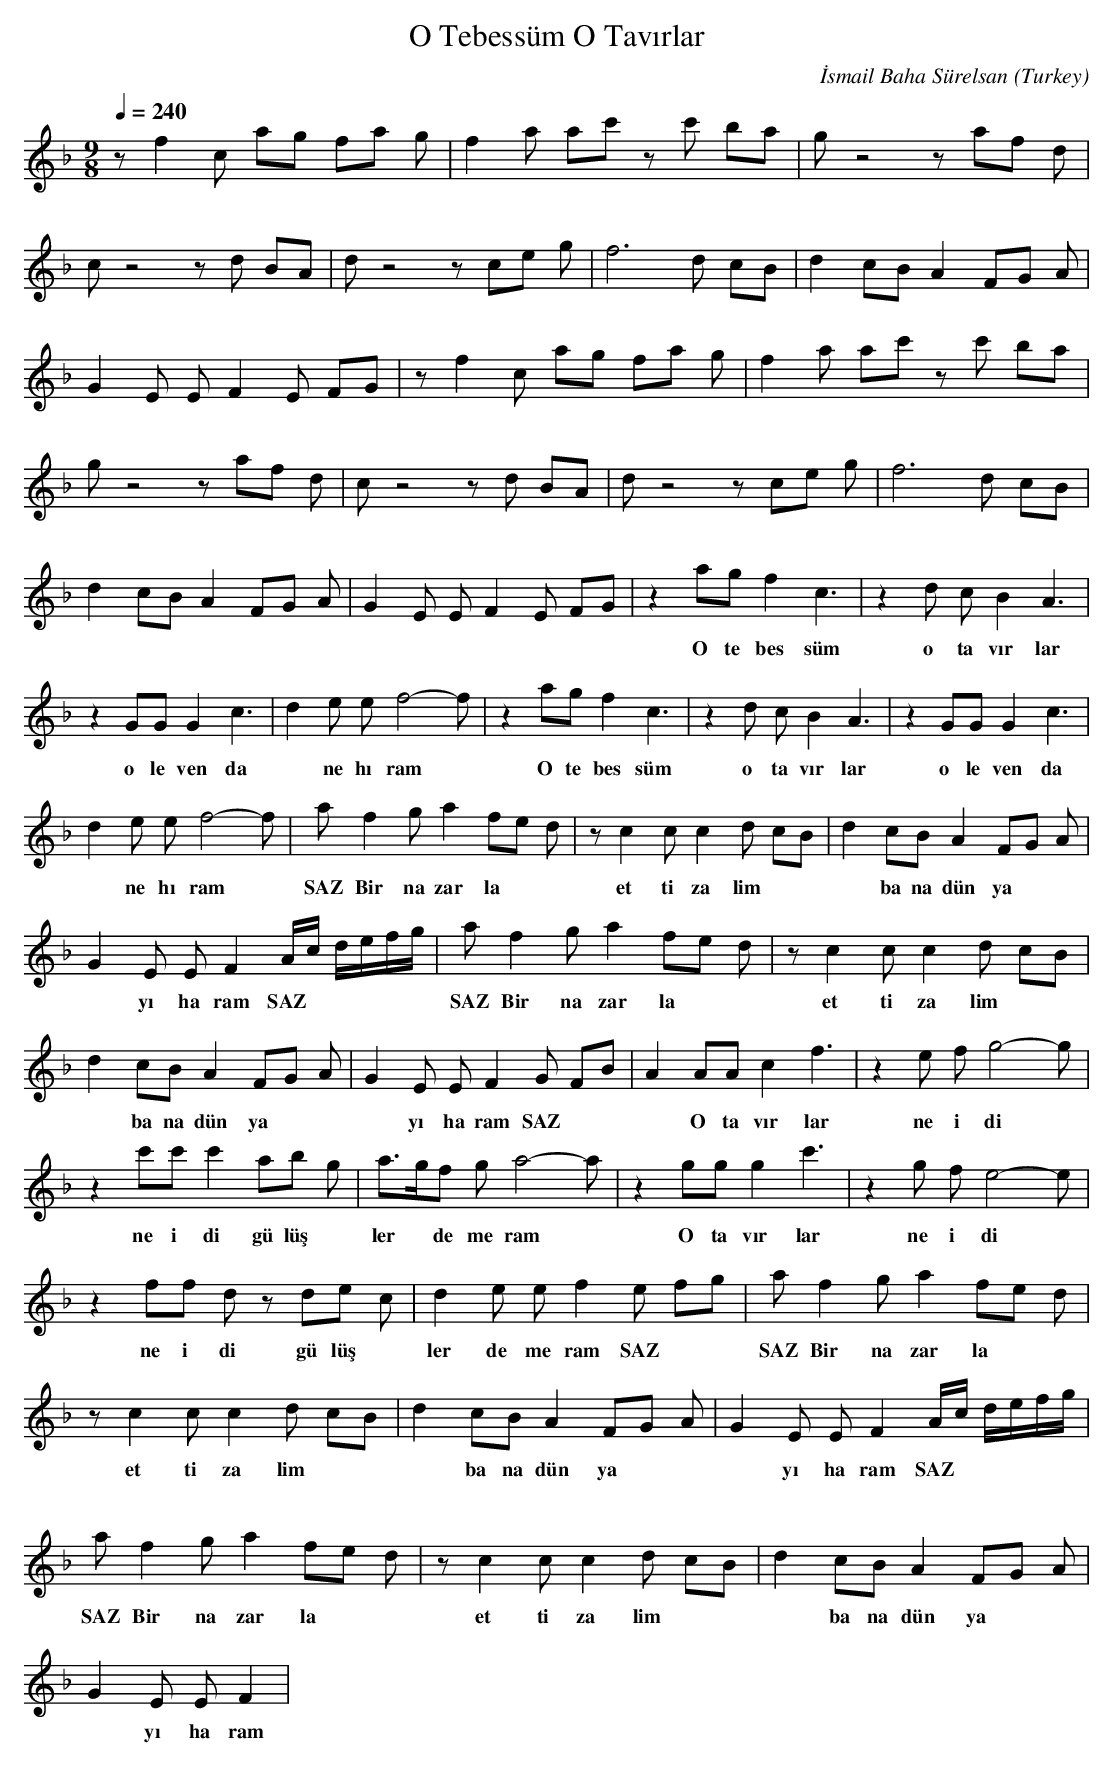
X:1
T: O Tebessüm O Tavırlar
C: İsmail Baha Sürelsan
O: Turkey
M: 9/8
L: 1/16
K: C _B
Q: 1/4=240
z2f4c2 a2g2 f2a2 g2 | f4a2 a2c'2 z2c'2 b2a2  | \
w:   |   |
g2z8-z2 a2f2 d2 |
w:   |
c2 z8-z2d2 B2A2  | d2z8-z2 c2e2 g2 | \
w:   |   |
f12d2 c2B2  | d4 c2B2 A4 F2G2 A2 |
w:   |   |
G4E2 E2F4E2 F2G2  | z2f4c2 a2g2 f2a2 g2 | \
w:   |   |
f4a2 a2c'2 z2c'2 b2a2  |
w:   |
g2z8-z2 a2f2 d2 | c2 z8-z2d2 B2A2  | \
w:   |   |
d2z8-z2 c2e2 g2 | f12d2 c2B2  |
w:   |   |
d4 c2B2 A4 F2G2 A2 | G4E2 E2F4E2 F2G2  | \
w:   |   |
z4 a2g2 f4 c6 | z4d2 c2B4A6  |
w:  O  te bes süm   |  o  ta vır lar   |
z4 G2G2 G4 c6 | d4e2 e2f8-f2  | z4 a2g2 f4 c6 | \
w:  o  le ven da  |  *  ne  hı ram    |  O  te bes süm   |
z4d2 c2B4A6  | z4 G2G2 G4 c6 |
w:  o  ta vır lar   |  o  le ven da  |
d4e2 e2f8-f2  | a2f4g2 a4 f2e2 d2 | z2 c4 c2c4d2 c2B2  | \
w:  *  ne  hı ram    |  SAZ Bir  na zar la   |  et ti  za lim   |
d4 c2B2 A4 F2G2 A2 |
w:  *  ba na  dün ya  |
G4E2 E2F4Ac defg  | a2f4g2 a4 f2e2 d2 | \
w:  *  yı  ha ram   SAZ  |  SAZ Bir  na zar la   |
z2 c4 c2c4d2 c2B2  |
w:  et ti  za lim   |
d4 c2B2 A4 F2G2 A2 | G4E2 E2F4G2 F2B2  | \
w:  *  ba na  dün ya  |  *  yı  ha ram   SAZ  |
A4 A2A2 c4 f6 | z4e2 f2g8-g2  |
w:  *  O  ta vır lar   |  ne  i di   |
z4 c'2c'2 c'4 a2b2 g2 | a3gf2 g2a8-a2  | \
w:  ne  i di  gü lüş  |  ler *  de  me ram    |
z4 g2g2 g4 c'6 | z4g2 f2e8-e2  |
w:  O  ta vır lar   |  ne  i di   |
z4 f2f2 d2z2 d2e2 c2 | d4e2 e2f4e2 f2g2  | \
w:  ne  i di  gü lüş  |  ler de  me ram   SAZ  |
a2f4g2 a4 f2e2 d2 |
w:  SAZ Bir  na zar la   |
z2 c4 c2c4d2 c2B2  | d4 c2B2 A4 F2G2 A2 | \
w:  et ti  za lim   |  *  ba na  dün ya  |
G4E2 E2F4Ac defg  |
w:  *  yı  ha ram   SAZ  |
a2f4g2 a4 f2e2 d2 | z2 c4 c2c4d2 c2B2  | \
w:  SAZ Bir  na zar la   |  et ti  za lim   |
d4 c2B2 A4 F2G2 A2 |
w:  *  ba na  dün ya  |
G4E2 E2F4|
w:  *  yı  ha ram    |
